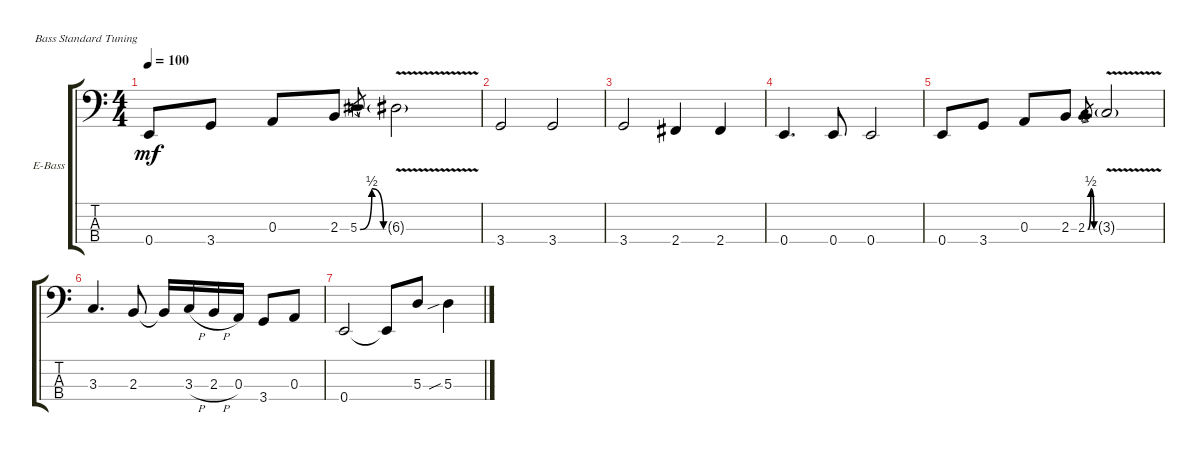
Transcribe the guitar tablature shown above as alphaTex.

\defaultSystemsLayout 4
\bracketExtendMode groupsimilarinstruments
\firstSystemTrackNameOrientation horizontal
\otherSystemsTrackNameOrientation horizontal
\track ("Electric Bass" "E-Bass") {instrument electricbassfinger}
\staff {score tabs}
\tuning (G2 D2 A1 E1)
\ts (4 4)
\tempo 100
\clef f4
\scale
0.333333
\ks c
0.4.8{dy mf} 3.4.8 0.3.8 2.3.8 5.3{be (bendrelease 0 0 9.6 2 20.4 2 30 0)}.8{gr} 6.3{v g}.2 |
\scale
0.333333 3.4.2 3.4.2 |
\scale
0.333333 3.4.2 2.4.4 2.4.4 |
\scale
0.333333 0.4.4{d} 0.4.8 0.4.2 |
\scale
0.333333 0.4.8 3.4.8 0.3.8 2.3.8 2.3{be (bendrelease 0 0 11.4 2 20.4 2 30 0)}.8{gr} 3.3{v g}.2 |
\scale
0.333333 3.3.4{d} 2.3.8 2.3{t}.16 3.3{h}.16 2.3{h}.16 0.3.16 3.4.8 0.3.8 |
\scale
0.333333 0.4.2 0.4{t}.8 5.3.8 5.3{sib}.4
